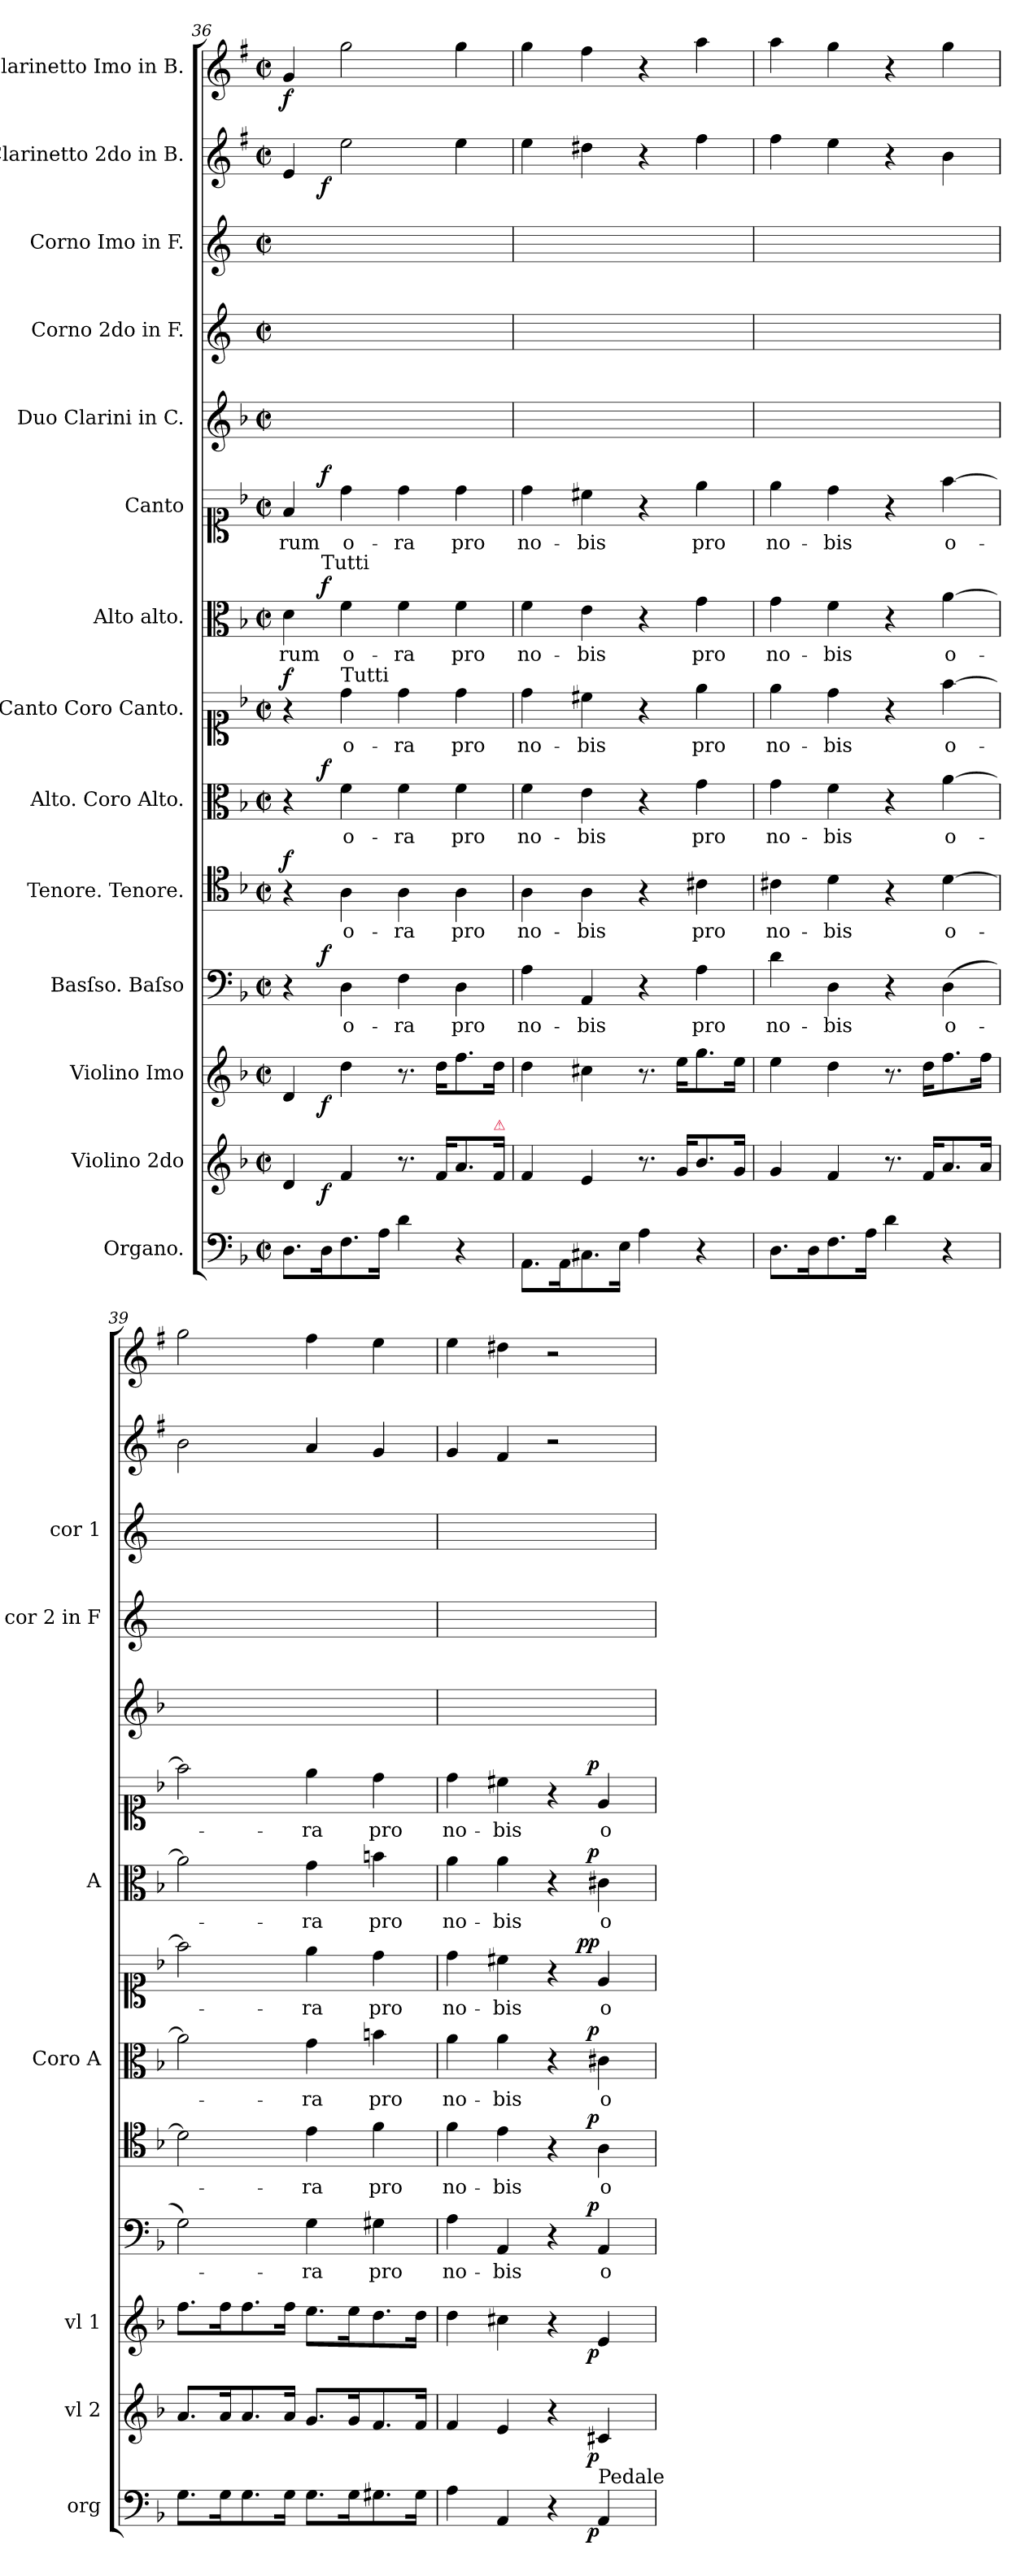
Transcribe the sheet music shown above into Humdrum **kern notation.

**kern	**dynam	**kern	**dynam	**kern	**dynam	**kern	**text	**dynam	**kern	**text	**dynam	**kern	**text	**dynam	**kern	**text	**dynam	**kern	**text	**dynam	**kern	**text	**dynam	**kern	**kern	**kern	**kern	**dynam	**kern	**dynam
*part14	*part14	*part13	*part13	*part12	*part12	*part11	*part11	*part11	*part10	*part10	*part10	*part9	*part9	*part9	*part8	*part8	*part8	*part7	*part7	*part7	*part6	*part6	*part6	*part5	*part4	*part3	*part2	*part2	*part1	*part1
*staff14	*staff14	*staff13	*staff13	*staff12	*staff12	*staff11	*staff11	*staff11	*staff10	*staff10	*staff10	*staff9	*staff9	*staff9	*staff8	*staff8	*staff8	*staff7	*staff7	*staff7	*staff6	*staff6	*staff6	*staff5	*staff4	*staff3	*staff2	*staff2	*staff1	*staff1
*I"Organo.	*	*I"Violino 2do	*	*I"Violino Imo	*	*I"Basſso. Baſso	*	*	*I"Tenore. Tenore.	*	*	*I"Alto. Coro Alto.	*	*	*I"Canto Coro Canto.	*	*	*I"Alto alto.	*	*	*I"Canto	*	*	*I"Duo Clarini in C.	*I"Corno 2do in F.	*I"Corno Imo in F.	*I"Clarinetto 2do in B.	*	*I"Clarinetto Imo in B.	*
*I'org	*	*I'vl 2	*	*I'vl 1	*	*	*	*	*	*	*	*I'Coro A	*	*	*	*	*	*I'A	*	*	*	*	*	*	*I'cor 2 in F	*I'cor 1	*	*	*	*
*clefF4	*	*clefG2	*	*clefG2	*	*clefF4	*	*	*clefC4	*	*	*clefC3	*	*	*clefC1	*	*	*clefC3	*	*	*clefC1	*	*	*clefG2	*clefG2	*clefG2	*clefG2	*	*clefG2	*
*	*	*	*	*	*	*	*	*	*	*	*	*	*	*	*	*	*	*	*	*	*	*	*	*	*ITrd4c7	*ITrd4c7	*ITrd1c2	*	*ITrd1c2	*
*k[b-]	*	*k[b-]	*	*k[b-]	*	*k[b-]	*	*	*k[b-]	*	*	*k[b-]	*	*	*k[b-]	*	*	*k[b-]	*	*	*k[b-]	*	*	*k[b-]	*k[b-]	*k[b-]	*k[b-]	*	*k[b-]	*
*d:	*	*d:	*	*d:	*	*d:	*	*	*d:	*	*	*d:	*	*	*d:	*	*	*d:	*	*	*d:	*	*	*d:	*d:	*d:	*d:	*	*d:	*
*M2/2	*	*M2/2	*	*M2/2	*	*M2/2	*	*	*M2/2	*	*	*M2/2	*	*	*M2/2	*	*	*M2/2	*	*	*M2/2	*	*	*M2/2	*M2/2	*M2/2	*M2/2	*	*M2/2	*
*met(c|)	*	*met(c|)	*	*met(c|)	*	*met(c|)	*	*	*met(c|)	*	*	*met(c|)	*	*	*met(c|)	*	*	*met(c|)	*	*	*met(c|)	*	*	*met(c|)	*met(c|)	*met(c|)	*met(c|)	*	*met(c|)	*
=36	=36	=36	=36	=36	=36	=36	=36	=36	=36	=36	=36	=36	=36	=36	=36	=36	=36	=36	=36	=36	=36	=36	=36	=36	=36	=36	=36	=36	=36	=36
!	!	!	!	!	!	!	!	!	!	!	!	!	!	!	!	!	!	!	!	!	!LO:TX:a:t=Tutti	!	!	!	!	!	!	!	!	!
!	!	!	!	!	!	!	!	!	!	!	!	!LO:TX:a:t=Tutti	!	!	!	!	!	!	!	!	!	!	!	!	!	!	!	!	!	!
!	!	!	!	!	!	!LO:TX:a:t=Tutti	!	!	!	!	!	!	!	!	!	!	!	!	!	!	!	!	!	!	!	!	!	!	!	!
!	!	!	!	!	!	!	!	!	!	!	!LO:DY:b	!	!	!	!	!	!LO:DY:b	!	!	!	!	!	!	!	!	!	!	!	!	!
*	*	*^	*	*^	*	*^	*	*	*	*	*	*^	*	*	*	*	*	*^	*	*	*^	*	*	*	*	*	*^	*	*	*
8.D\L	.	4d/	8.ryy	.	4d/	8.ryy	.	4r	8.ryy	.	.	4r	.	f.	4r	8.ryy	.	.	4r	.	f	4d\	8.ryy	-rum	.	4f/	8.ryy	-rum	.	1ryy	1ryy	1ryy	4d/	8.ryy	.	4f/	f
!	!	!	!	!	!	!	!	!	!	!	!	!	!	!	!	!	!	!	!	!	!	!	!LO:TX:a:t=Tutti	!	!	!	!	!	!	!	!	!	!	!	!	!	!
!	!	!	!	!LO:DY:b	!	!	!LO:DY:b	!	!	!	!LO:DY:b	!	!	!	!	!	!	!LO:DY:b	!	!	!	!	!	!	!LO:DY:b	!	!	!	!LO:DY:b	!	!	!	!	!	!	!	!
16D\K	.	.	2ryy	f	.	2ryy	f	.	2ryy	.	f.	.	.	.	.	2ryy	.	f	.	.	.	.	2ryy	.	f.	.	2ryy	.	f.	.	.	.	.	2ryy	f	.	.
!	!	!	!	!	!	!	!	!	!	!	!	!	!	!	!	!	!	!	!LO:TX:a:t=Tutti	!	!	!	!	!	!	!	!	!	!	!	!	!	!	!	!	!	!
8.F\	.	4f/	.	.	4dd\	.	.	4D\	.	o-	.	4A\	o-	.	4f\	.	o-	.	4dd\	o-	.	4f\	.	o-	.	4dd\	.	o-	.	.	.	.	2dd\	.	.	2ff\	.
16A\Jk	.	.	.	.	.	.	.	.	.	.	.	.	.	.	.	.	.	.	.	.	.	.	.	.	.	.	.	.	.	.	.	.	.	.	.	.	.
4d\	.	8.r	.	.	8.r	.	.	4F\	.	-ra	.	4A\	-ra	.	4f\	.	-ra	.	4dd\	-ra	.	4f\	.	-ra	.	4dd\	.	-ra	.	.	.	.	.	.	.	.	.
.	.	16f/KL	4ryy	.	16dd\KL	4ryy	.	.	4ryy	.	.	.	.	.	.	4ryy	.	.	.	.	.	.	4ryy	.	.	.	4ryy	.	.	.	.	.	.	4ryy	.	.	.
4r	.	8.a/	.	.	8.ff\	.	.	4D\	.	pro	.	4A\	pro	.	4f\	.	pro	.	4dd\	pro	.	4f\	.	pro	.	4dd\	.	pro	.	.	.	.	4dd\	.	.	4ff\	.
!	!	!LO:TX:a:color=crimson:t=⚠	!	!	!	!	!	!	!	!	!	!	!	!	!	!	!	!	!	!	!	!	!	!	!	!	!	!	!	!	!	!	!	!	!	!	!
.	.	16f/Jk	16ryy	.	16dd\Jk	16ryy	.	.	16ryy	.	.	.	.	.	.	16ryy	.	.	.	.	.	.	16ryy	.	.	.	16ryy	.	.	.	.	.	.	16ryy	.	.	.
*	*	*v	*v	*	*	*	*	*v	*v	*	*	*	*	*	*v	*v	*	*	*	*	*	*v	*v	*	*	*v	*v	*	*	*	*	*	*v	*v	*	*	*
*	*	*	*	*v	*v	*	*	*	*	*	*	*	*	*	*	*	*	*	*	*	*	*	*	*	*	*	*	*	*	*	*
=37	=37	=37	=37	=37	=37	=37	=37	=37	=37	=37	=37	=37	=37	=37	=37	=37	=37	=37	=37	=37	=37	=37	=37	=37	=37	=37	=37	=37	=37	=37
8.AA\L	.	4f/	.	4dd\	.	4A\	no-	.	4A\	no-	.	4f\	no-	.	4dd\	no-	.	4f\	no-	.	4dd\	no-	.	1ryy	1ryy	1ryy	4dd\	.	4ff\	.
16AA\K	.	.	.	.	.	.	.	.	.	.	.	.	.	.	.	.	.	.	.	.	.	.	.	.	.	.	.	.	.	.
8.C#X\	.	4e/	.	4cc#X\	.	4AA/	-bis	.	4A\	-bis	.	4e\	-bis	.	4cc#X\	-bis	.	4e\	-bis	.	4cc#X\	-bis	.	.	.	.	4cc#X\	.	4ee\	.
16E\Jk	.	.	.	.	.	.	.	.	.	.	.	.	.	.	.	.	.	.	.	.	.	.	.	.	.	.	.	.	.	.
4A\	.	8.r	.	8.r	.	4r	.	.	4r	.	.	4r	.	.	4r	.	.	4r	.	.	4r	.	.	.	.	.	4r	.	4r	.
.	.	16g/KL	.	16ee\KL	.	.	.	.	.	.	.	.	.	.	.	.	.	.	.	.	.	.	.	.	.	.	.	.	.	.
4r	.	8.b-/	.	8.gg\	.	4A\	pro	.	4c#X\	pro	.	4g\	pro	.	4ee\	pro	.	4g\	pro	.	4ee\	pro	.	.	.	.	4ee\	.	4gg\	.
.	.	16g/Jk	.	16ee\Jk	.	.	.	.	.	.	.	.	.	.	.	.	.	.	.	.	.	.	.	.	.	.	.	.	.	.
=38	=38	=38	=38	=38	=38	=38	=38	=38	=38	=38	=38	=38	=38	=38	=38	=38	=38	=38	=38	=38	=38	=38	=38	=38	=38	=38	=38	=38	=38	=38
8.D\L	.	4g/	.	4ee\	.	4d\	no-	.	4c#X\	no-	.	4g\	no-	.	4ee\	no-	.	4g\	no-	.	4ee\	no-	.	1ryy	1ryy	1ryy	4ee\	.	4gg\	.
16D\K	.	.	.	.	.	.	.	.	.	.	.	.	.	.	.	.	.	.	.	.	.	.	.	.	.	.	.	.	.	.
8.F\	.	4f/	.	4dd\	.	4D\	-bis	.	4d\	-bis	.	4f\	-bis	.	4dd\	-bis	.	4f\	-bis	.	4dd\	-bis	.	.	.	.	4dd\	.	4ff\	.
16A\Jk	.	.	.	.	.	.	.	.	.	.	.	.	.	.	.	.	.	.	.	.	.	.	.	.	.	.	.	.	.	.
4d\	.	8.r	.	8.r	.	4r	.	.	4r	.	.	4r	.	.	4r	.	.	4r	.	.	4r	.	.	.	.	.	4r	.	4r	.
.	.	16f/KL	.	16dd\KL	.	.	.	.	.	.	.	.	.	.	.	.	.	.	.	.	.	.	.	.	.	.	.	.	.	.
4r	.	8.a/	.	8.ff\	.	(4D\	o-	.	[4d\	o-	.	[4a\	o-	.	[4ff\	o-	.	[4a\	o-	.	[4ff\	o-	.	.	.	.	4a\	.	4ff\	.
.	.	16a/Jk	.	16ff\Jk	.	.	.	.	.	.	.	.	.	.	.	.	.	.	.	.	.	.	.	.	.	.	.	.	.	.
=39	=39	=39	=39	=39	=39	=39	=39	=39	=39	=39	=39	=39	=39	=39	=39	=39	=39	=39	=39	=39	=39	=39	=39	=39	=39	=39	=39	=39	=39	=39
8.G\L	.	8.a/L	.	8.ff\L	.	2G\)	.	.	2d\]	.	.	2a\]	.	.	2ff\]	.	.	2a\]	.	.	2ff\]	.	.	1ryy	1ryy	1ryy	2a\	.	2ff\	.
16G\K	.	16a/K	.	16ff\K	.	.	.	.	.	.	.	.	.	.	.	.	.	.	.	.	.	.	.	.	.	.	.	.	.	.
8.G\	.	8.a/	.	8.ff\	.	.	.	.	.	.	.	.	.	.	.	.	.	.	.	.	.	.	.	.	.	.	.	.	.	.
16G\Jk	.	16a/Jk	.	16ff\Jk	.	.	.	.	.	.	.	.	.	.	.	.	.	.	.	.	.	.	.	.	.	.	.	.	.	.
8.G\L	.	8.g/L	.	8.ee\L	.	4G\	-ra	.	4e\	-ra	.	4g\	-ra	.	4ee\	-ra	.	4g\	-ra	.	4ee\	-ra	.	.	.	.	4g/	.	4ee\	.
16G\K	.	16g/K	.	16ee\K	.	.	.	.	.	.	.	.	.	.	.	.	.	.	.	.	.	.	.	.	.	.	.	.	.	.
8.G#X\	.	8.f/	.	8.dd\	.	4G#X\	pro	.	4f\	pro	.	4bn\	pro	.	4dd\	pro	.	4bn\	pro	.	4dd\	pro	.	.	.	.	4f/	.	4dd\	.
16G#\Jk	.	16f/Jk	.	16dd\Jk	.	.	.	.	.	.	.	.	.	.	.	.	.	.	.	.	.	.	.	.	.	.	.	.	.	.
=40	=40	=40	=40	=40	=40	=40	=40	=40	=40	=40	=40	=40	=40	=40	=40	=40	=40	=40	=40	=40	=40	=40	=40	=40	=40	=40	=40	=40	=40	=40
4A\	.	4f/	.	4dd\	.	4A\	no-	.	4f\	no-	.	4a\	no-	.	4dd\	no-	.	4a\	no-	.	4dd\	no-	.	1ryy	1ryy	1ryy	4f/	.	4dd\	.
4AA/	.	4e/	.	4cc#X\	.	4AA/	-bis	.	4e\	-bis	.	4a\	-bis	.	4cc#X\	-bis	.	4a\	-bis	.	4cc#X\	-bis	.	.	.	.	4e/	.	4cc#X\	.
4r	.	4r	.	4r	.	4r	.	.	4r	.	.	4r	.	.	4r	.	.	4r	.	.	4r	.	.	.	.	.	2r	.	2r	.
!LO:TX:a:t=Pedale	!	!	!	!	!	!	!	!	!	!	!	!	!	!	!	!	!	!	!	!	!	!	!	!	!	!	!	!	!	!
!	!LO:DY:b:rj	!	!LO:DY:b:rj	!	!LO:DY:b:rj	!	!	!LO:DY:b:rj	!	!	!LO:DY:b:rj	!	!	!LO:DY:b:rj	!	!	!LO:DY:b:rj	!	!	!LO:DY:b:rj	!	!	!LO:DY:b:rj	!	!	!	!	!	!	!
4AA/	p	4c#X/	p	4e/	p	4AA/	o-	p	4A\	o-	p	4c#X\	o-	p	4e/	o-	pp	4c#X\	o-	p.	4e/	o-	p	.	.	.	.	.	.	.
=	=	=	=	=	=	=	=	=	=	=	=	=	=	=	=	=	=	=	=	=	=	=	=	=	=	=	=	=	=	=
*-	*-	*-	*-	*-	*-	*-	*-	*-	*-	*-	*-	*-	*-	*-	*-	*-	*-	*-	*-	*-	*-	*-	*-	*-	*-	*-	*-	*-	*-	*-
